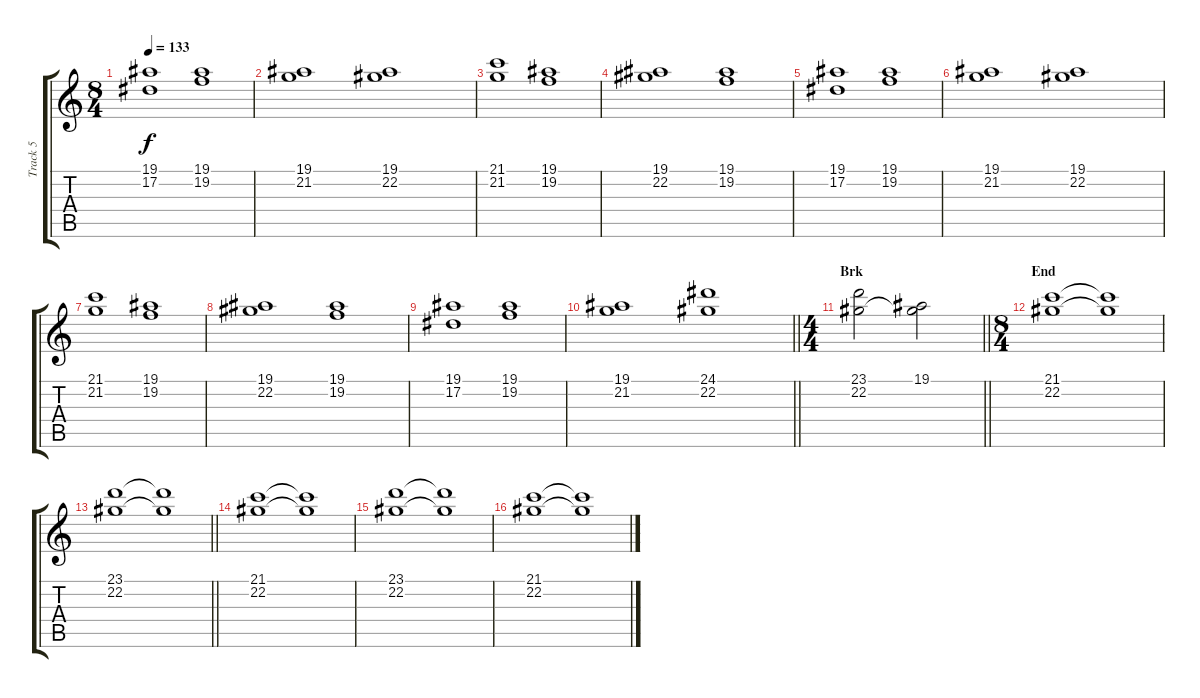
\track ("Track 5" "Track 5") {instrument tremolostrings}
\staff {score tabs}
\tuning (Eb4 Bb3 Gb3 Db3 Ab2 Eb2) {hide}
\ts (8 4)
\tempo 133
\clef g2
\ks c
(19.1 17.2).1{dy f} (19.1 19.2).1 |
(19.1 21.2).1 (19.1 22.2).1 |
(21.1 21.2).1 (19.1 19.2).1 |
(19.1 22.2).1 (19.1 19.2).1 |
(19.1 17.2).1 (19.1 19.2).1 |
(19.1 21.2).1 (19.1 22.2).1 |
(21.1 21.2).1 (19.1 19.2).1 |
(19.1 22.2).1 (19.1 19.2).1 |
(19.1 17.2).1 (19.1 19.2).1 |
\barLineRight lightlight
(19.1 21.2).1 (24.1 22.2).1 |
\ts (4 4)
\section ("" "Brk")
\barLineRight lightlight
(23.1 22.2).2 (19.1 22.2{t}).2 |
\ts (8 4)
\section ("" "End")
(21.1 22.2).1 (21.1{t} 22.2{t}).1 |
\barLineRight lightlight
(23.1 22.2).1 (23.1{t} 22.2{t}).1 |
(21.1 22.2).1 (21.1{t} 22.2{t}).1 |
(23.1 22.2).1 (23.1{t} 22.2{t}).1 |
(21.1 22.2).1 (21.1{t} 22.2{t}).1
